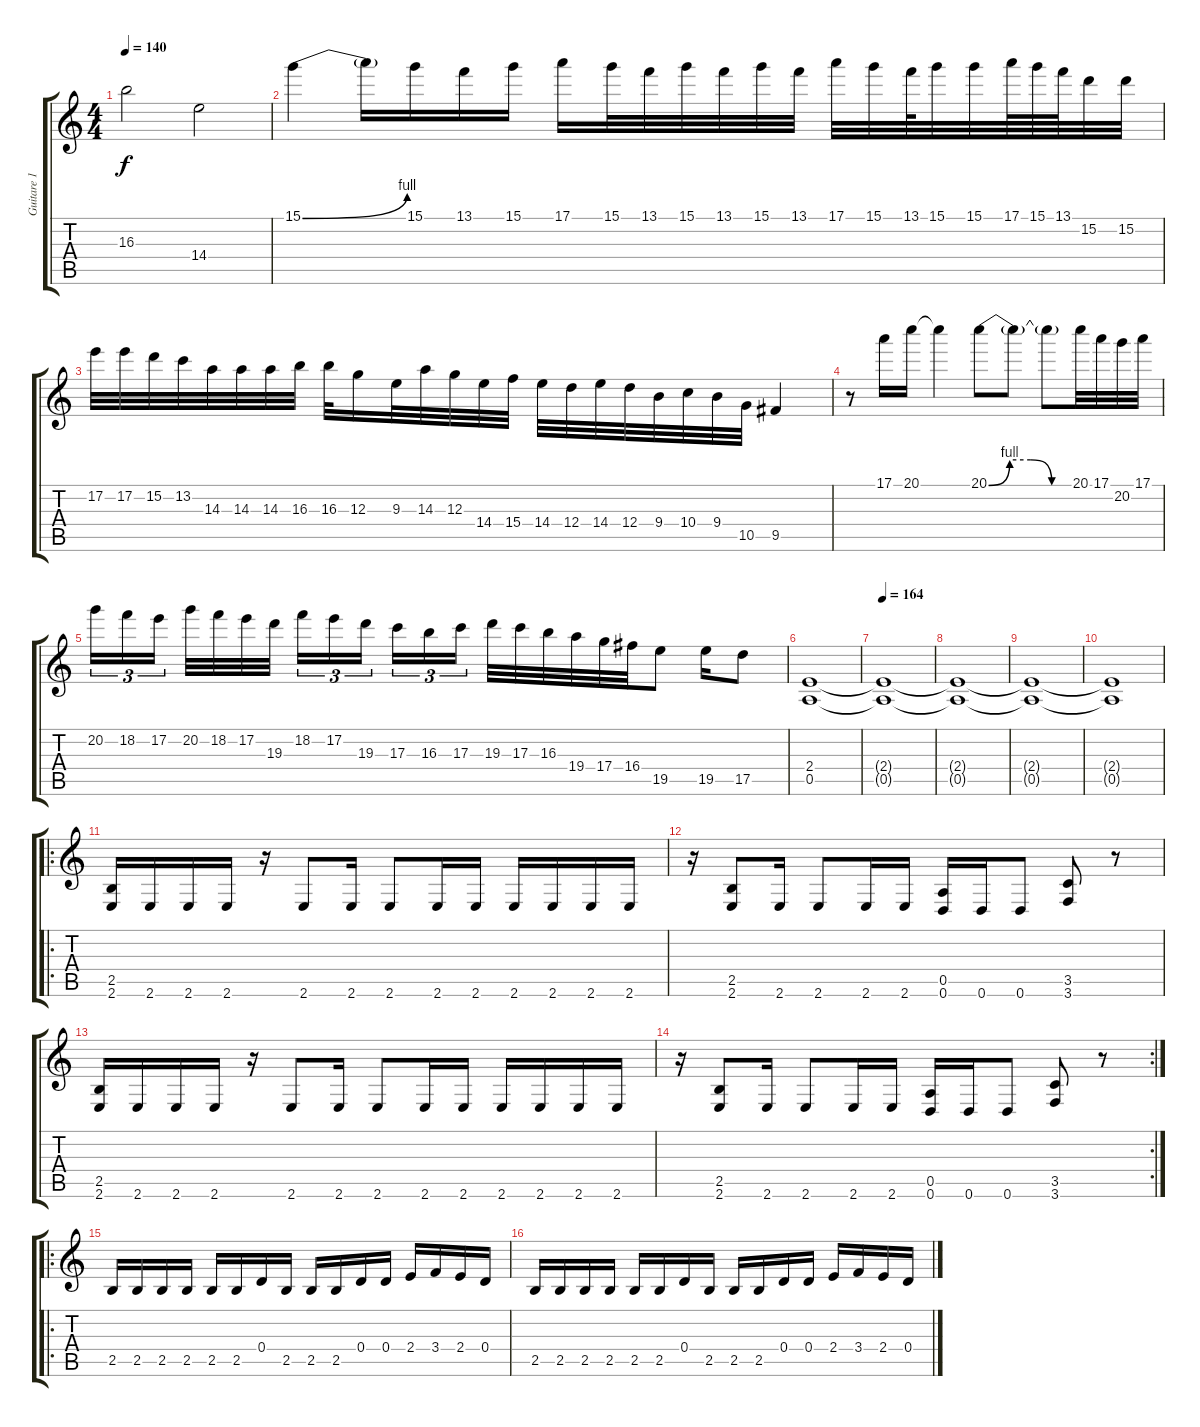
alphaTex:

\track ("Guitare 1" "Guitare 1") {instrument distortionguitar}
\staff {score tabs}
\tuning (E4 B3 G3 D3 A2 D2) {hide}
\ts (4 4)
\tempo 140
\clef g2
\ks c
16.3.2{dy f} 14.4.2 |
15.1{be (bend 0 0 60 4)}.4 15.1{t}.16 15.1.16 13.1.16 15.1.16 17.1.16 15.1.32 13.1.32 15.1.32 13.1.32 15.1.32 13.1.32 17.1.32 15.1.32 13.1.64 15.1.32 15.1.32 17.1.64 15.1.64 13.1.64 15.2.32 15.2.32 |
17.2.32 17.2.32 15.2.32 13.2.32 14.3.32 14.3.32 14.3.32 16.3.32 16.3.32 12.3.16 9.3.32 14.3.32 12.3.32 14.4.32 15.4.32 14.4.32 12.4.32 14.4.32 12.4.32 9.4.32 10.4.32 9.4.32 10.5.32 9.5.4 |
r.8 17.1.16 20.1.16 20.1{t}.4 20.1{be (custom 0 0 15 4 30 4 45 0 60 0)}.8 20.1{t}.8 20.1{t}.8 20.1.32 17.1.32 20.2.32 17.1.32 |
20.2.16{tu (3 2)} 18.2.16{tu (3 2)} 17.2.16{tu (3 2)} 20.2.32 18.2.32 17.2.32 19.3.32 18.2.16{tu (3 2)} 17.2.16{tu (3 2)} 19.3.16{tu (3 2)} 17.3.16{tu (3 2)} 16.3.16{tu (3 2)} 17.3.16{tu (3 2)} 19.3.32 17.3.32 16.3.32 19.4.32 17.4.32 16.4.32 19.5.8 19.5.16 17.5.8 |
(2.4 0.5).1 |
\tempo 164
(2.4{t} 0.5{t}).1 |
(2.4{t} 0.5{t}).1 |
(2.4{t} 0.5{t}).1 |
(2.4{t} 0.5{t}).1 |
\ro
(2.5 2.6).16 2.6.16 2.6.16 2.6.16 r.16 2.6.8 2.6.16 2.6.8 2.6.16 2.6.16 2.6.16 2.6.16 2.6.16 2.6.16 |
r.16 (2.5 2.6).8 2.6.16 2.6.8 2.6.16 2.6.16 (0.5 0.6).16 0.6.16 0.6.8 (3.5 3.6).8 r.8 |
(2.5 2.6).16 2.6.16 2.6.16 2.6.16 r.16 2.6.8 2.6.16 2.6.8 2.6.16 2.6.16 2.6.16 2.6.16 2.6.16 2.6.16 |
\rc 2
r.16 (2.5 2.6).8 2.6.16 2.6.8 2.6.16 2.6.16 (0.5 0.6).16 0.6.16 0.6.8 (3.5 3.6).8 r.8 |
\ro
2.5.16 2.5.16 2.5.16 2.5.16 2.5.16 2.5.16 0.4.16 2.5.16 2.5.16 2.5.16 0.4.16 0.4.16 2.4.16 3.4.16 2.4.16 0.4.16 |
2.5.16 2.5.16 2.5.16 2.5.16 2.5.16 2.5.16 0.4.16 2.5.16 2.5.16 2.5.16 0.4.16 0.4.16 2.4.16 3.4.16 2.4.16 0.4.16
